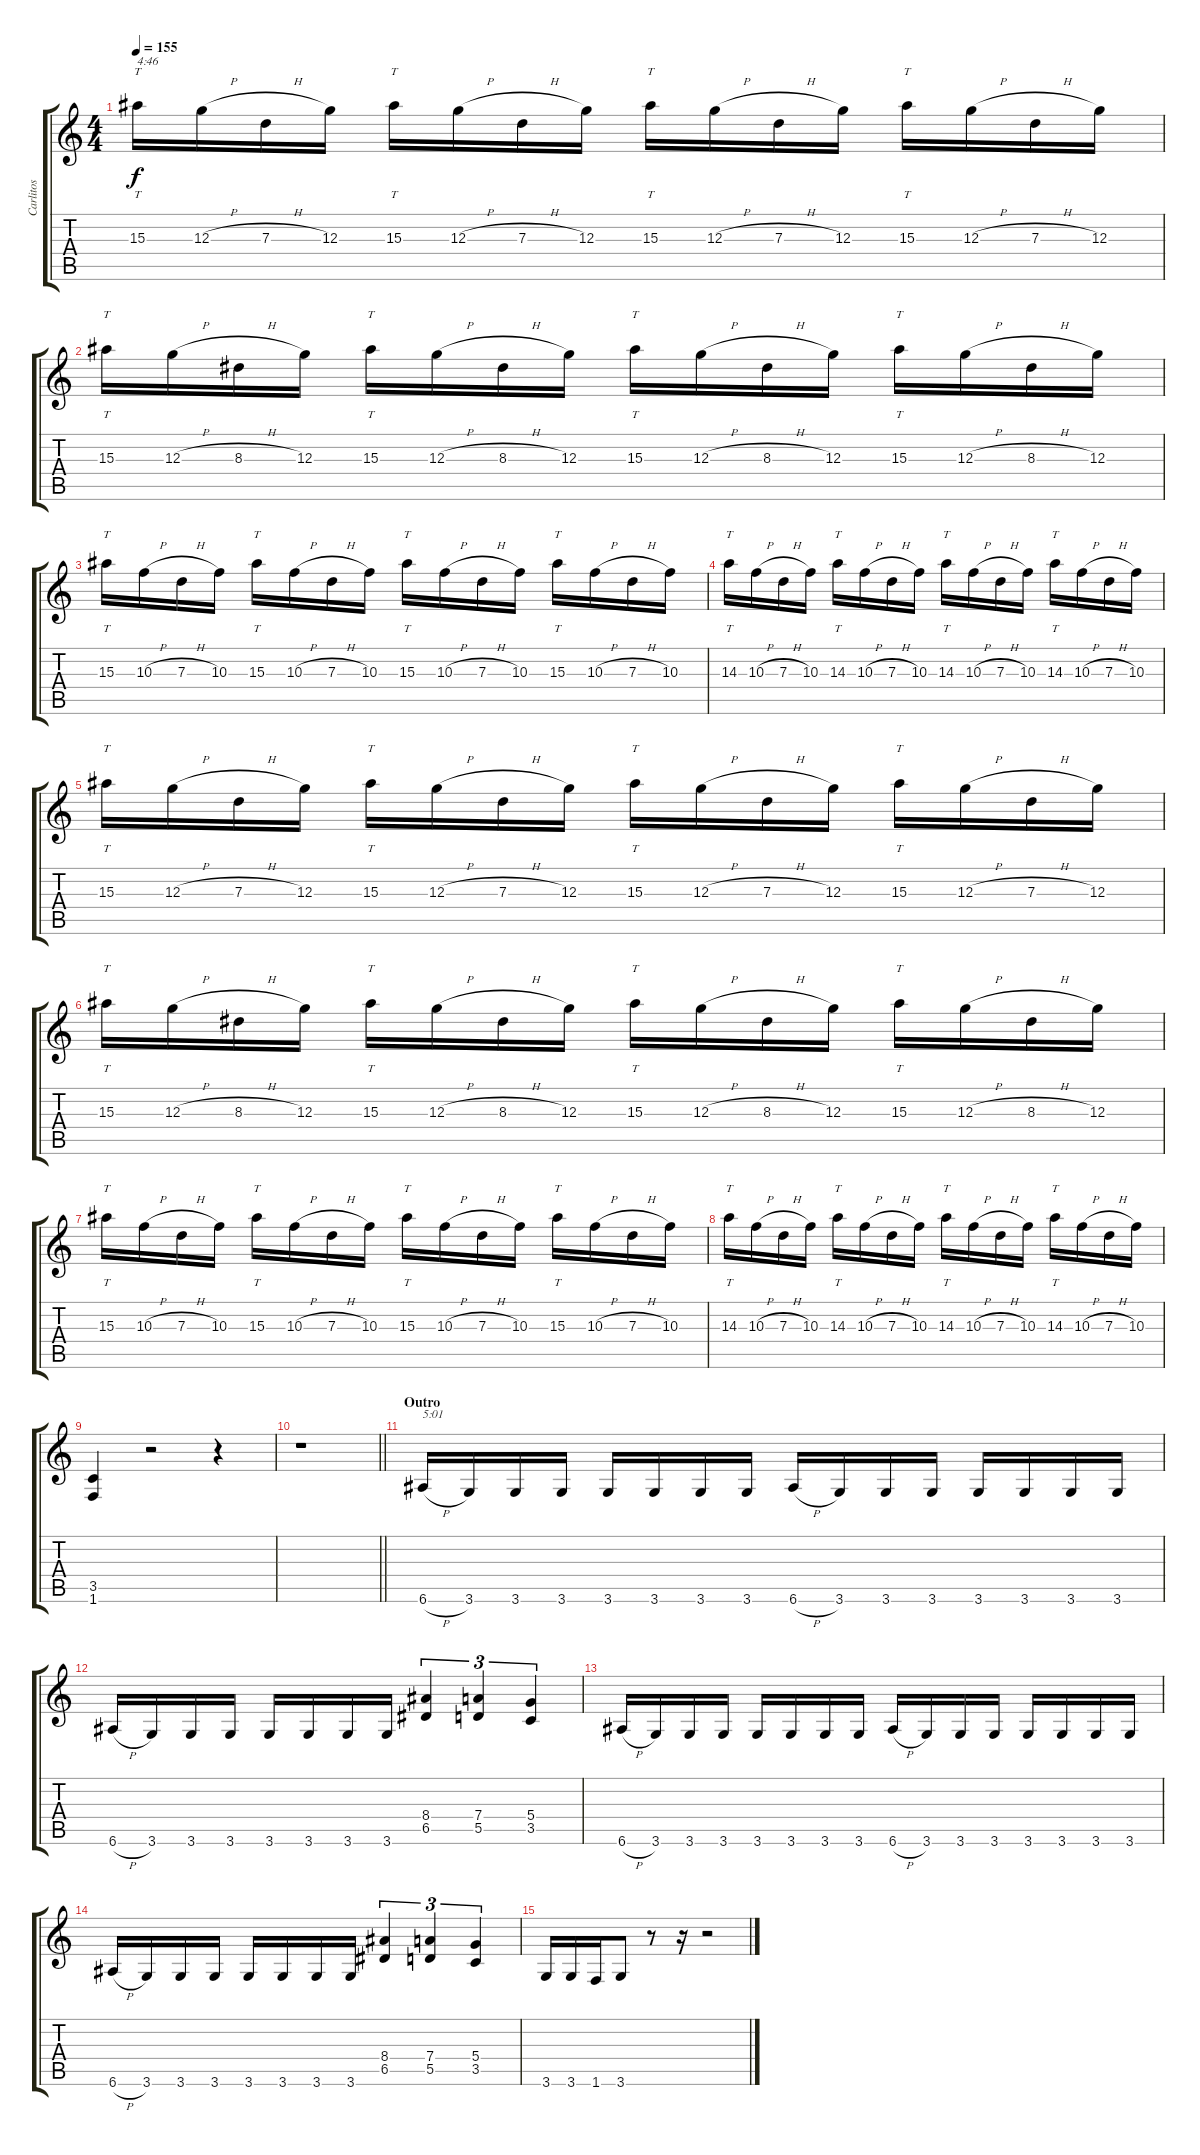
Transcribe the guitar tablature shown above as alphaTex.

\track ("Carlitos" "Carlitos") {instrument distortionguitar}
\staff {score tabs}
\tuning (E4 B3 G3 D3 A2 E2) {hide}
\ts (4 4)
\tempo 155
\clef g2
\ks c
15.3.16{tt txt "4:46" dy f} 12.3{h}.16 7.3{h}.16 12.3.16 15.3.16{tt} 12.3{h}.16 7.3{h}.16 12.3.16 15.3.16{tt} 12.3{h}.16 7.3{h}.16 12.3.16 15.3.16{tt} 12.3{h}.16 7.3{h}.16 12.3.16 |
15.3.16{tt} 12.3{h}.16 8.3{h}.16 12.3.16 15.3.16{tt} 12.3{h}.16 8.3{h}.16 12.3.16 15.3.16{tt} 12.3{h}.16 8.3{h}.16 12.3.16 15.3.16{tt} 12.3{h}.16 8.3{h}.16 12.3.16 |
15.3.16{tt} 10.3{h}.16 7.3{h}.16 10.3.16 15.3.16{tt} 10.3{h}.16 7.3{h}.16 10.3.16 15.3.16{tt} 10.3{h}.16 7.3{h}.16 10.3.16 15.3.16{tt} 10.3{h}.16 7.3{h}.16 10.3.16 |
14.3.16{tt} 10.3{h}.16 7.3{h}.16 10.3.16 14.3.16{tt} 10.3{h}.16 7.3{h}.16 10.3.16 14.3.16{tt} 10.3{h}.16 7.3{h}.16 10.3.16 14.3.16{tt} 10.3{h}.16 7.3{h}.16 10.3.16 |
15.3.16{tt} 12.3{h}.16 7.3{h}.16 12.3.16 15.3.16{tt} 12.3{h}.16 7.3{h}.16 12.3.16 15.3.16{tt} 12.3{h}.16 7.3{h}.16 12.3.16 15.3.16{tt} 12.3{h}.16 7.3{h}.16 12.3.16 |
15.3.16{tt} 12.3{h}.16 8.3{h}.16 12.3.16 15.3.16{tt} 12.3{h}.16 8.3{h}.16 12.3.16 15.3.16{tt} 12.3{h}.16 8.3{h}.16 12.3.16 15.3.16{tt} 12.3{h}.16 8.3{h}.16 12.3.16 |
15.3.16{tt} 10.3{h}.16 7.3{h}.16 10.3.16 15.3.16{tt} 10.3{h}.16 7.3{h}.16 10.3.16 15.3.16{tt} 10.3{h}.16 7.3{h}.16 10.3.16 15.3.16{tt} 10.3{h}.16 7.3{h}.16 10.3.16 |
14.3.16{tt} 10.3{h}.16 7.3{h}.16 10.3.16 14.3.16{tt} 10.3{h}.16 7.3{h}.16 10.3.16 14.3.16{tt} 10.3{h}.16 7.3{h}.16 10.3.16 14.3.16{tt} 10.3{h}.16 7.3{h}.16 10.3.16 |
(3.5 1.6).4 r.2 r.4 |
\barLineRight lightlight
r.1 |
\section ("" "Outro")
6.6{h}.16{txt "5:01"} 3.6.16 3.6.16 3.6.16 3.6.16 3.6.16 3.6.16 3.6.16 6.6{h}.16 3.6.16 3.6.16 3.6.16 3.6.16 3.6.16 3.6.16 3.6.16 |
6.6{h}.16 3.6.16 3.6.16 3.6.16 3.6.16 3.6.16 3.6.16 3.6.16 (8.4 6.5).4{tu (3 2)} (7.4 5.5).4{tu (3 2)} (5.4 3.5).4{tu (3 2)} |
6.6{h}.16 3.6.16 3.6.16 3.6.16 3.6.16 3.6.16 3.6.16 3.6.16 6.6{h}.16 3.6.16 3.6.16 3.6.16 3.6.16 3.6.16 3.6.16 3.6.16 |
6.6{h}.16 3.6.16 3.6.16 3.6.16 3.6.16 3.6.16 3.6.16 3.6.16 (8.4 6.5).4{tu (3 2)} (7.4 5.5).4{tu (3 2)} (5.4 3.5).4{tu (3 2)} |
3.6.16 3.6.16 1.6.16 3.6.8 r.8 r.16 r.2
